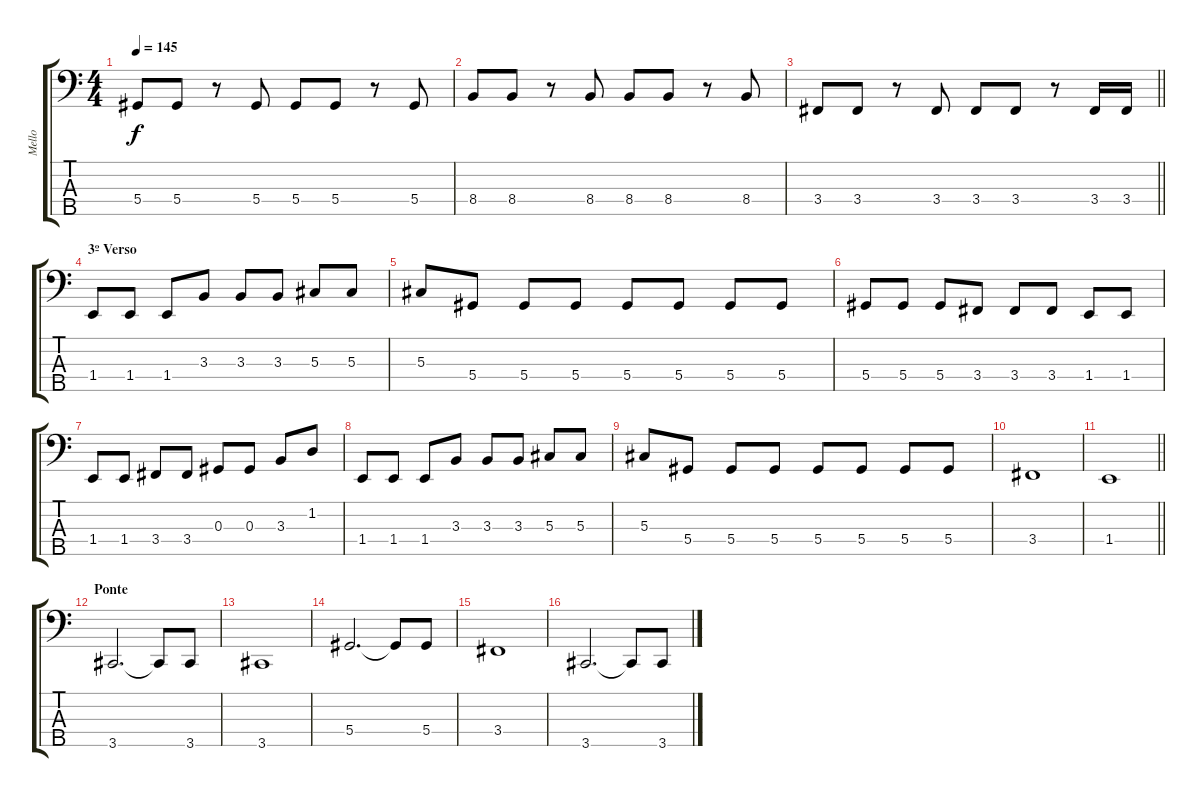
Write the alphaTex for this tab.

\track ("Mello" "Mello") {instrument electricbassfinger}
\staff {score tabs}
\tuning (Gb2 Db2 Ab1 Eb1 Bb0) {hide}
\ts (4 4)
\tempo 145
\clef f4
\ks c
5.4.8{dy f} 5.4.8 r.8 5.4.8 5.4.8 5.4.8 r.8 5.4.8 |
8.4.8 8.4.8 r.8 8.4.8 8.4.8 8.4.8 r.8 8.4.8 |
\barLineRight lightlight
3.4.8 3.4.8 r.8 3.4.8 3.4.8 3.4.8 r.8 3.4.16 3.4.16 |
\section ("" "3º Verso")
1.4.8 1.4.8 1.4.8 3.3.8 3.3.8 3.3.8 5.3.8 5.3.8 |
5.3.8 5.4.8 5.4.8 5.4.8 5.4.8 5.4.8 5.4.8 5.4.8 |
5.4.8 5.4.8 5.4.8 3.4.8 3.4.8 3.4.8 1.4.8 1.4.8 |
1.4.8 1.4.8 3.4.8 3.4.8 0.3.8 0.3.8 3.3.8 1.2.8 |
1.4.8 1.4.8 1.4.8 3.3.8 3.3.8 3.3.8 5.3.8 5.3.8 |
5.3.8 5.4.8 5.4.8 5.4.8 5.4.8 5.4.8 5.4.8 5.4.8 |
3.4.1 |
\barLineRight lightlight
1.4.1 |
\section ("" "Ponte")
3.5.2{d} 3.5{t}.8 3.5.8 |
3.5.1 |
5.4.2{d} 5.4{t}.8 5.4.8 |
3.4.1 |
3.5.2{d} 3.5{t}.8 3.5.8
